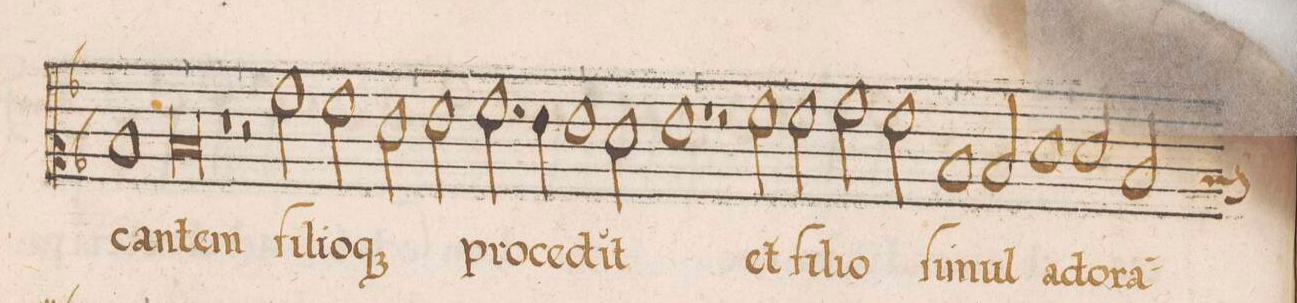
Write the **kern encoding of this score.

**kern	**text
*I"CANTVS	*
*clefC2	*
*k[b-]	*
*met(C|)	*
*M2/1	*
1d/	-can-
0d/	-tem
=124	=124
1r	.
=125	=125
2r	.
2b-\	fi-
2a\	-li-
2f\	-o-
=126	=126
2g\	-q(ue)
2.a\	pro-
4g\	-ce-
1g\	-dit
=127	=127
2f\	.
1g\	.
=128	=128
1r	.
2r	.
2a\	et
=129	=129
2a\	fi-
2b-\	-li-
2a\	-o
1d/	ſi-
=130	=130
2d/	-mul
1f\	a-
=131	=131
2f/	-do-
*custos:d	*
2d/	-ra-
*-	*-
